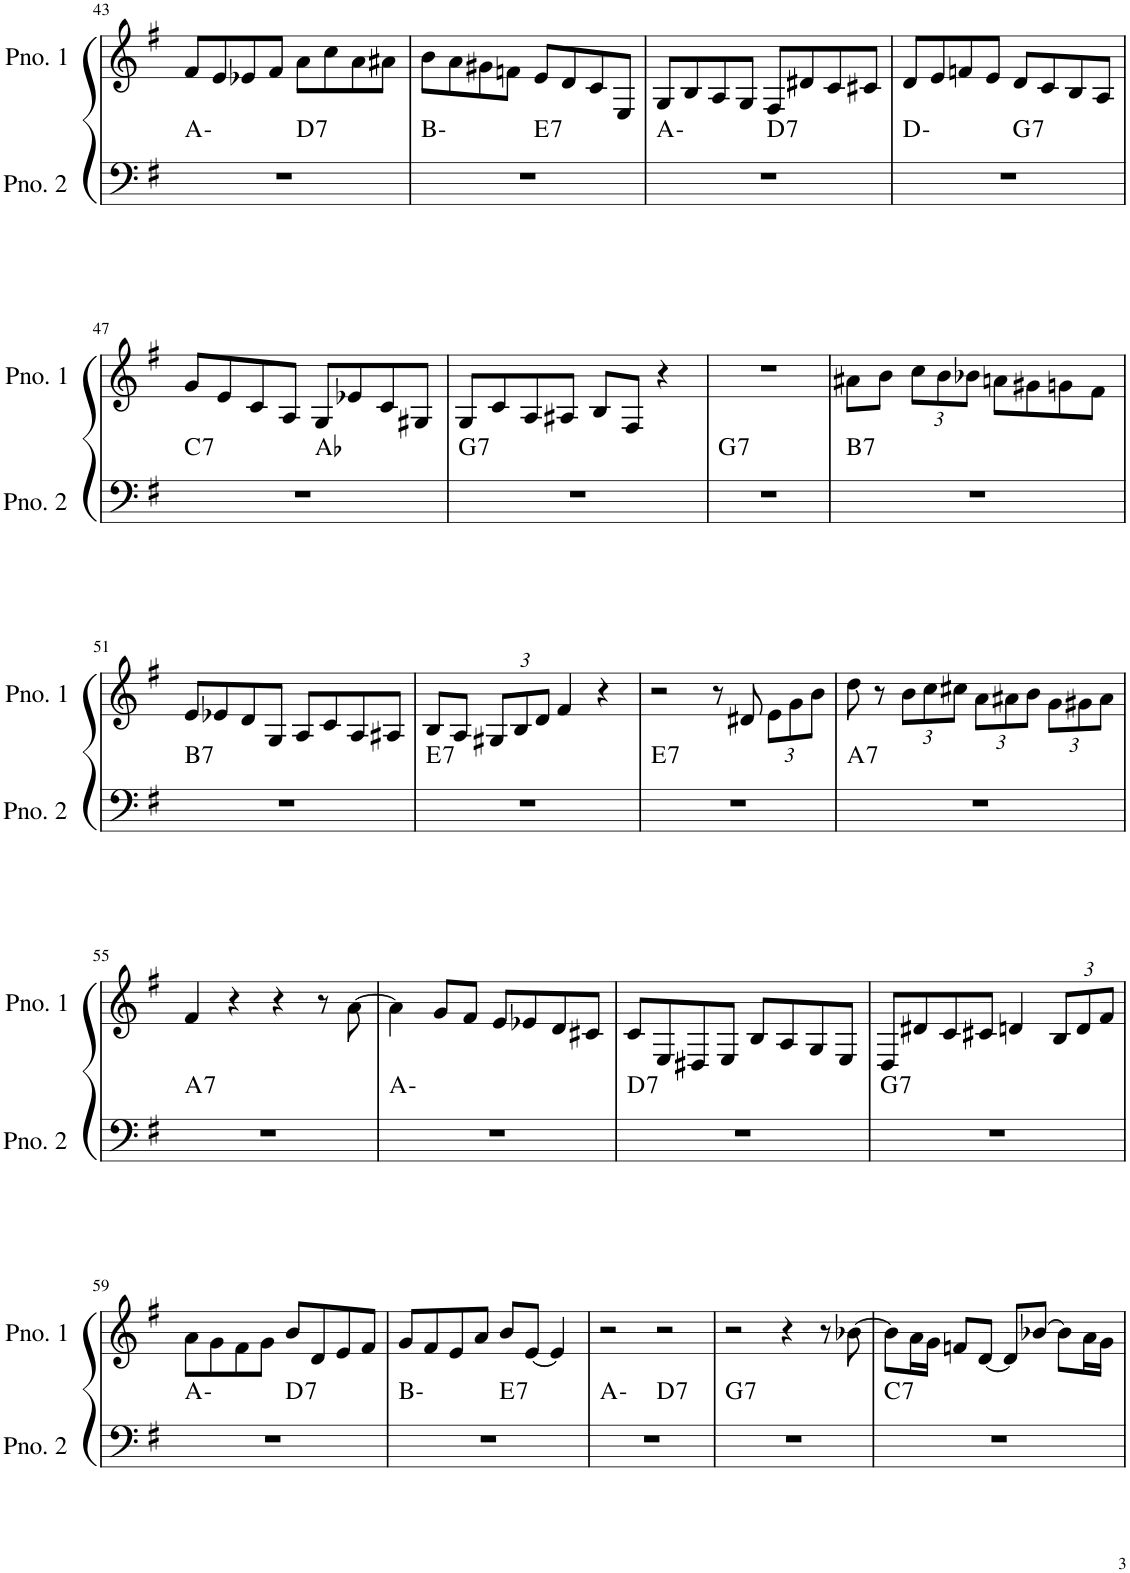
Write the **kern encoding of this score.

**kern	**harte	**kern
*part2	*part2	*part1
*staff2	*	*staff1
*I"ピアノ 2	*	*I"ピアノ 1
!!LO:PB:g=z
*clefF4	*	*clefG2
*k[f#]	*	*k[f#]
*M4/4	*	*M4/4
=43	=43	=43
*^	*	*
1r	2ryy	A:min	8f#/L
.	.	.	8e/
.	.	.	8e-X/
.	.	.	8f#/J
!	!	!LO:H:kt=7	!
.	2ryy	D:7	8a\L
.	.	.	8cc\
.	.	.	8a\
.	.	.	8a#X\J
=44	=44	=44	=44
1r	2ryy	B:min	8b\L
.	.	.	8a\
.	.	.	8g#X\
.	.	.	8fn\J
!	!	!LO:H:kt=7	!
.	2ryy	E:7	8e/L
.	.	.	8d/
.	.	.	8c/
.	.	.	8E/J
=45	=45	=45	=45
1r	2ryy	A:min	8G/L
.	.	.	8B/
.	.	.	8A/
.	.	.	8G/J
!	!	!LO:H:kt=7	!
.	2ryy	D:7	8F#/L
.	.	.	8d#X/
.	.	.	8c/
.	.	.	8c#X/J
=46	=46	=46	=46
1r	2ryy	D:min	8d/L
.	.	.	8e/
.	.	.	8fn/
.	.	.	8e/J
!	!	!LO:H:kt=7	!
.	2ryy	G:7	8d/L
.	.	.	8c/
.	.	.	8B/
.	.	.	8A/J
!!LO:LB:g=z
=47	=47	=47	=47
!	!	!LO:H:kt=7	!
1r	2ryy	C:7	8g/L
.	.	.	8e/
.	.	.	8c/
.	.	.	8A/J
.	2ryy	Ab:maj	8G/L
.	.	.	8e-X/
.	.	.	8c/
.	.	.	8G#X/J
=48	=48	=48	=48
!	!	!LO:H:kt=7	!
*v	*v	*	*
1r	G:7	8G/L
.	.	8c/
.	.	8A/
.	.	8A#X/J
.	.	8B/L
.	.	8F#/J
.	.	4r
=49	=49	=49
!	!LO:H:kt=7	!
1r	G:7	1r
=50	=50	=50
!	!LO:H:kt=7	!
1r	B:7	8a#X\L
.	.	8b\J
*	*	*Xbrackettup
.	.	12cc\L
.	.	12b\
.	.	12b-X\J
.	.	8an\L
.	.	8g#X\
.	.	8gn\
.	.	8f#\J
!!LO:LB:g=z
=51	=51	=51
!	!LO:H:kt=7	!
1r	B:7	8e/L
.	.	8e-X/
.	.	8d/
.	.	8G/J
.	.	8A/L
.	.	8c/
.	.	8A/
.	.	8A#X/J
=52	=52	=52
!	!LO:H:kt=7	!
1r	E:7	8B/L
.	.	8A/J
.	.	12G#X/L
.	.	12B/
.	.	12d/J
.	.	4f#/
.	.	4r
=53	=53	=53
!	!LO:H:kt=7	!
1r	E:7	2r
.	.	8r
.	.	8d#X/
.	.	12e\L
.	.	12g\
.	.	12b\J
=54	=54	=54
!	!LO:H:kt=7	!
1r	A:7	8dd\
.	.	8r
.	.	12b\L
.	.	12cc\
.	.	12cc#X\J
.	.	12a\L
.	.	12a#X\
.	.	12b\J
.	.	12g\L
.	.	12g#X\
.	.	12a#\J
!!LO:LB:g=z
=55	=55	=55
!	!LO:H:kt=7	!
1r	A:7	4f#/
.	.	4r
.	.	4r
.	.	8r
.	.	[8a\
=56	=56	=56
1r	A:min	4a\]
.	.	8g/L
.	.	8f#/J
.	.	8e/L
.	.	8e-X/
.	.	8d/
.	.	8c#X/J
=57	=57	=57
!	!LO:H:kt=7	!
1r	D:7	8c/L
.	.	8E/
.	.	8D#X/
.	.	8E/J
.	.	8B/L
.	.	8A/
.	.	8G/
.	.	8E/J
=58	=58	=58
!	!LO:H:kt=7	!
1r	G:7	8D/L
.	.	8d#X/
.	.	8c/
.	.	8c#X/J
.	.	4dn/
.	.	12B/L
.	.	12d/
.	.	12f#/J
!!LO:LB:g=z
=59	=59	=59
*^	*	*
1r	2ryy	A:min	8a\L
.	.	.	8g\
.	.	.	8f#\
.	.	.	8g\J
!	!	!LO:H:kt=7	!
.	2ryy	D:7	8b/L
.	.	.	8d/
.	.	.	8e/
.	.	.	8f#/J
=60	=60	=60	=60
1r	2ryy	B:min	8g/L
.	.	.	8f#/
.	.	.	8e/
.	.	.	8a/J
!	!	!LO:H:kt=7	!
.	2ryy	E:7	8b/L
.	.	.	[8e/J
.	.	.	4e/]
=61	=61	=61	=61
1r	2ryy	A:min	2r
!	!	!LO:H:kt=7	!
.	2ryy	D:7	2r
=62	=62	=62	=62
!	!	!LO:H:kt=7	!
*v	*v	*	*
1r	G:7	2r
.	.	4r
.	.	8r
.	.	[8b-X\
=63	=63	=63
!	!LO:H:kt=7	!
1r	C:7	8b-\L]
.	.	16a\L
.	.	16g\JJ
.	.	8fn/L
.	.	[8d/J
.	.	8d/L]
.	.	[8b-X/J
.	.	8b-\L]
.	.	16a\L
.	.	16g\JJ
=	=	=
*-	*-	*-
